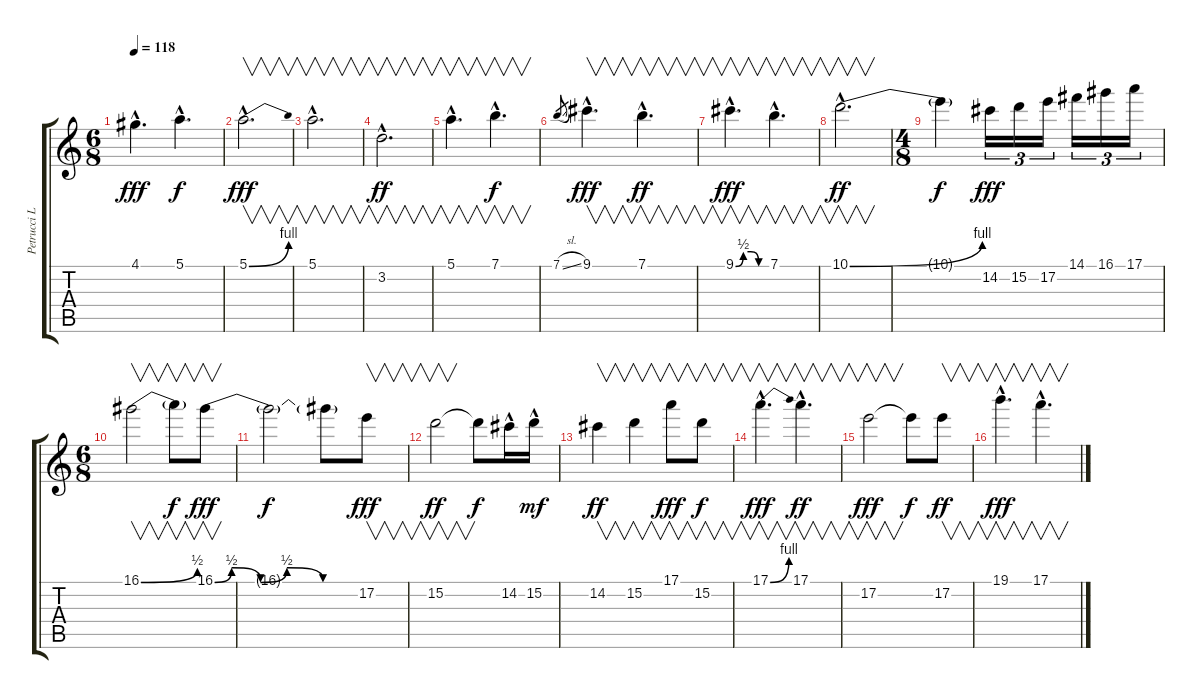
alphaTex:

\track ("Petrucci Lead" "Petrucci L") {instrument distortionguitar}
\staff {score tabs}
\tuning (E4 B3 G3 D3 A2 E2) {hide}
\ts (6 8)
\tempo 118
\clef g2
\ks c
4.1{hac}.4{d dy fff volume 16} 5.1{hac}.4{d dy f} |
5.1{be (bend 0 0 60 4) hac}.2{v d dy fff} |
5.1{hac}.2{v d} |
3.2{hac}.2{v d dy ff} |
5.1{hac}.4{v d} 7.1{hac}.4{v d dy f} |
7.1{sl}.8{gr} 9.1{hac}.4{v d dy fff} 7.1{hac}.4{v d dy ff} |
9.1{be (custom 0 0 15 2 30 2 45 0 60 0) hac}.4{v d dy fff} 7.1{hac}.4{v d} |
10.1{be (bend 0 0 60 4) hac}.2{v d dy ff} |
\ts (4 8)
10.1{t}.4{dy f} 14.2.16{tu (3 2) dy fff} 15.2.16{tu (3 2)} 17.2.16{tu (3 2)} 14.1.16{tu (3 2)} 16.1.16{tu (3 2)} 17.1.16{tu (3 2)} |
\ts (6 8)
16.1{be (bend 0 0 60 2)}.2{v} 16.1{t}.8{v dy f} 16.1{be (custom 0 0 7 2 19 0 30 2 45 0 60 0)}.8{v dy fff} |
16.1{t}.2{dy f} 16.1{t}.8 17.2.8{v dy fff} |
15.2.2{v dy ff} 15.2{t}.8{dy f} 14.2{hac}.16 15.2{hac}.16{dy mf} |
14.2.4{v dy ff} 15.2.4{v} 17.1.8{v dy fff} 15.2.8{v dy f} |
17.1{be (bend 0 0 60 4) hac}.4{v d dy fff} 17.1{hac}.4{v d dy ff} |
17.2.2{v dy fff} 17.2{t}.8{dy f} 17.2.8{v dy ff} |
19.1{hac}.4{v d dy fff} 17.1{hac}.4{v d}
